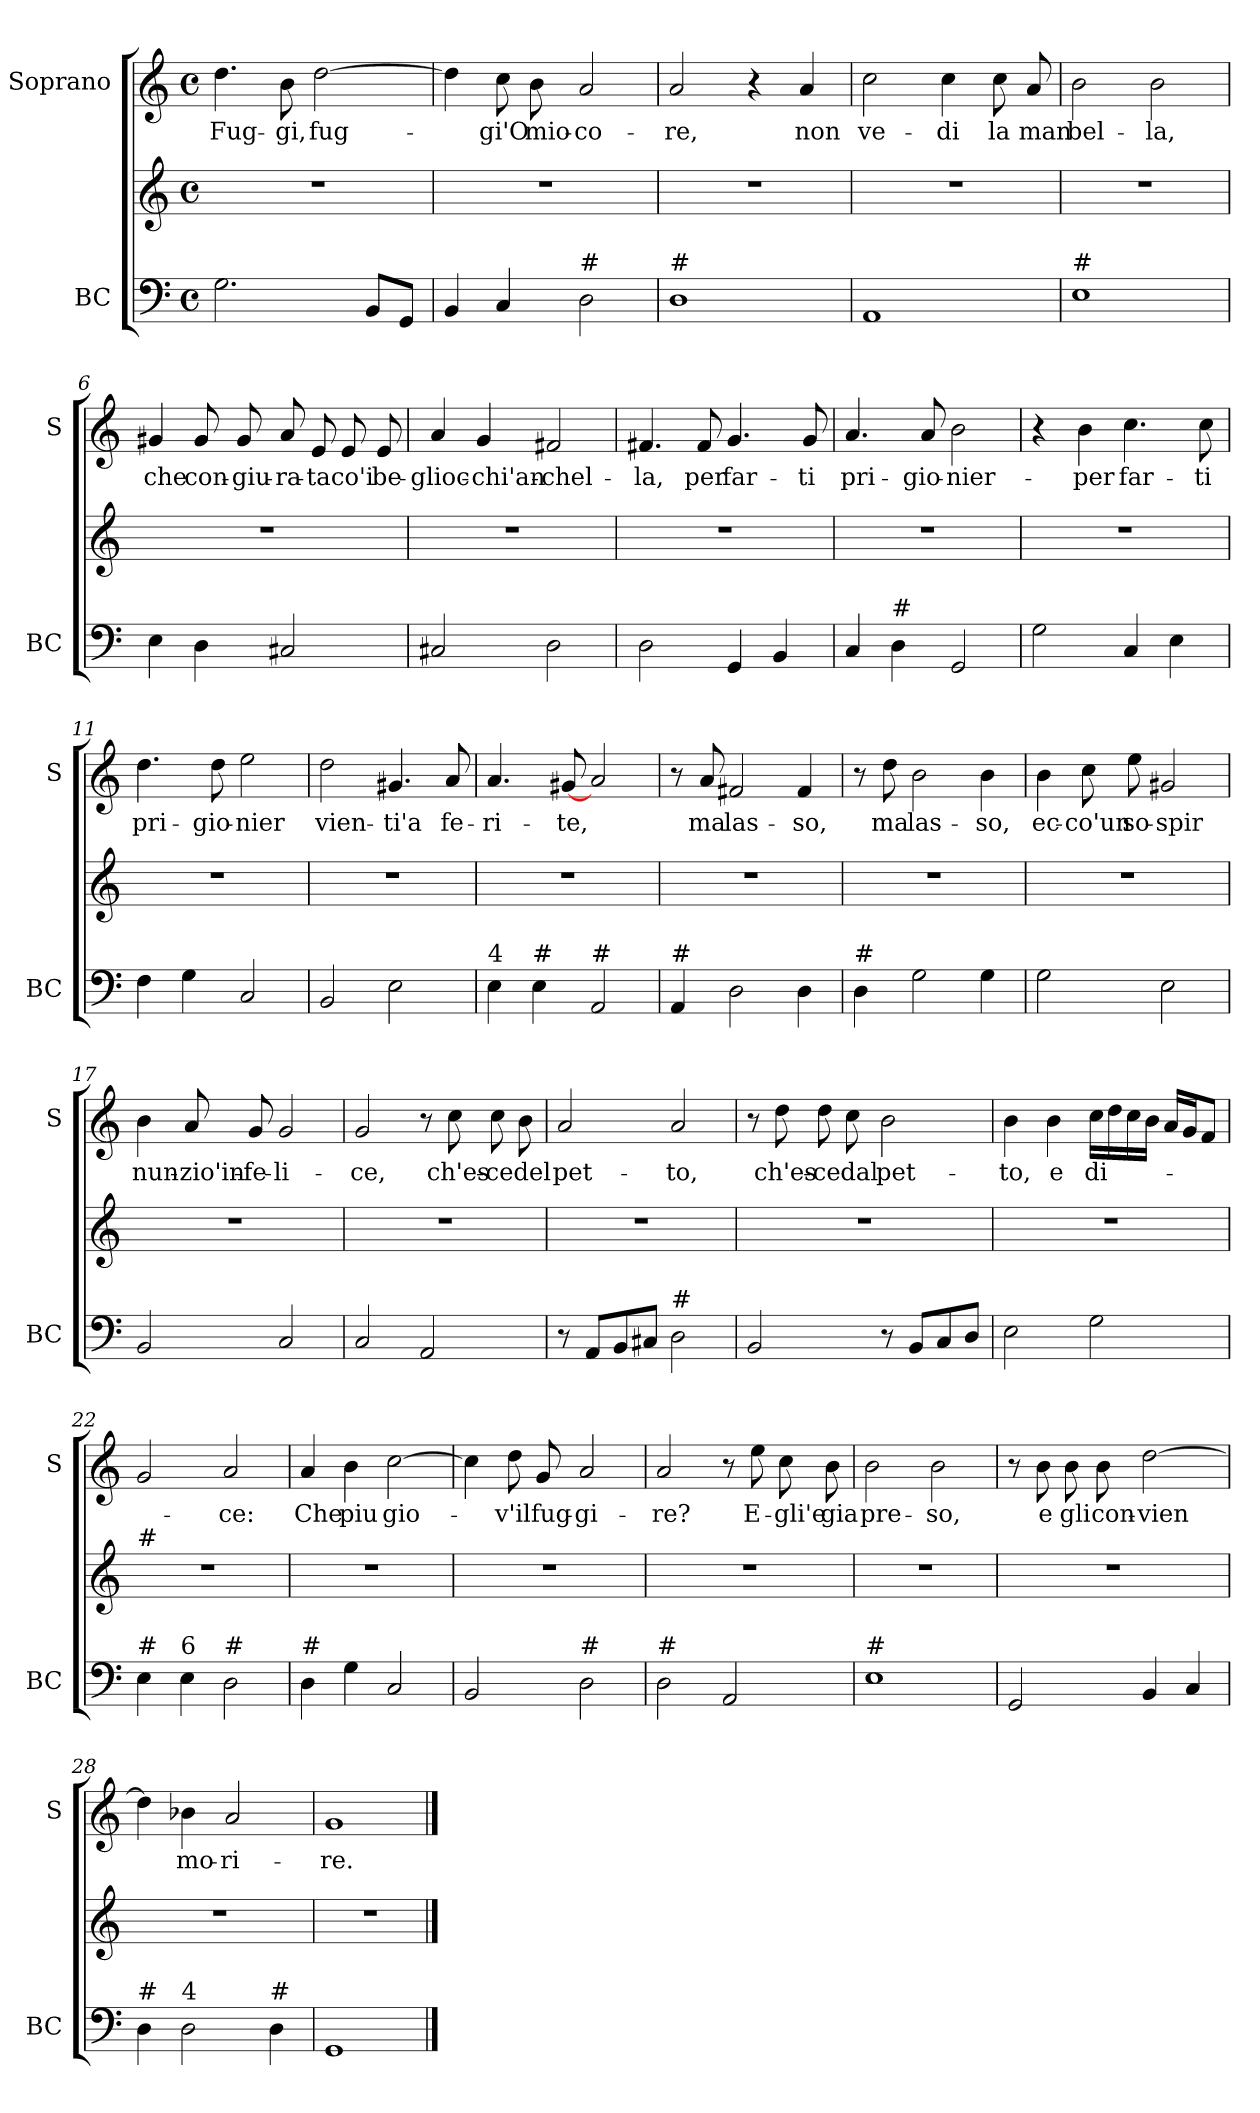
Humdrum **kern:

**kern	**kern	**kern	**text
*part2	*part2	*part1	*part1
*staff3	*staff2	*staff1	*staff1
*I"BC	*	*I"Soprano	*
*I'BC	*	*I'S	*
*clefF4	*clefG2	*clefG2	*
*k[]	*k[]	*k[]	*
*C:	*C:	*C:	*
*M4/4	*M4/4	*M4/4	*
*met(c)	*met(c)	*met(c)	*
=1	=1	=1	=1
!	!	!	!LO:LY:b
2.G\	1r	4.dd\	Fug-
!	!	!	!LO:LY:b
.	.	8b\	-gi,
!	!	!	!LO:LY:b
.	.	[2dd\	fug-
8BB/L	.	.	.
8GG/J	.	.	.
=2	=2	=2	=2
4BB/	1r	4dd\]	.
!	!	!	!LO:LY:b
4C/	.	8cc\	-gi'O
!	!	!	!LO:LY:b
.	.	8b\	mio-
!LO:TX:a:t=#	!	!	!
!	!	!	!LO:LY:b
2D\	.	2a/	-co-
=3	=3	=3	=3
!LO:TX:a:t=#	!	!	!
!	!	!	!LO:LY:b
1D	1r	2a/	-re,
.	.	4r	.
!	!	!	!LO:LY:b
.	.	4a/	non
=4	=4	=4	=4
!	!	!	!LO:LY:b
1AA	1r	2cc\	ve-
!	!	!	!LO:LY:b
.	.	4cc\	-di
!	!	!	!LO:LY:b
.	.	8cc\	la
!	!	!	!LO:LY:b
.	.	8a/	man
=5	=5	=5	=5
!LO:TX:a:t=#	!	!	!
!	!	!	!LO:LY:b
1E	1r	2b\	bel-
!	!	!	!LO:LY:b
.	.	2b\	-la,
!!LO:LB:g=z
=6	=6	=6	=6
!	!	!	!LO:LY:b
4E\	1r	4g#X/	che
!	!	!	!LO:LY:b
4D\	.	8g#/	con-
!	!	!	!LO:LY:b
.	.	8g#/	-giu-
!	!	!	!LO:LY:b
2C#X/	.	8a/	-ra-
!	!	!	!LO:LY:b
.	.	8e/	-ta
!	!	!	!LO:LY:b
.	.	8e/	co'i
!	!	!	!LO:LY:b
.	.	8e/	be-
=7	=7	=7	=7
!	!	!	!LO:LY:b
2C#X/	1r	4a/	-glioc-
!	!	!	!LO:LY:b
.	.	4g/	-chi'an-
!	!	!	!LO:LY:b
2D\	.	2f#X/	-chel-
=8	=8	=8	=8
!	!	!	!LO:LY:b
2D\	1r	4.f#X/	-la,
!	!	!	!LO:LY:b
.	.	8f#/	per
!	!	!	!LO:LY:b
4GG/	.	4.g/	far-
4BB/	.	.	.
!	!	!	!LO:LY:b
.	.	8g/	-ti
=9	=9	=9	=9
!	!	!	!LO:LY:b
4C/	1r	4.a/	pri-
!LO:TX:a:t=#	!	!	!
4D\	.	.	.
!	!	!	!LO:LY:b
.	.	8a/	-gio-
!	!	!	!LO:LY:b
2GG/	.	2b\	-nier-
=10	=10	=10	=10
2G\	1r	4r	.
!	!	!	!LO:LY:b
.	.	4b\	-per
!	!	!	!LO:LY:b
4C/	.	4.cc\	far-
4E\	.	.	.
!	!	!	!LO:LY:b
.	.	8cc\	-ti
!!LO:LB:g=z
=11	=11	=11	=11
!	!	!	!LO:LY:b
4F\	1r	4.dd\	pri-
4G\	.	.	.
!	!	!	!LO:LY:b
.	.	8dd\	-gio-
!	!	!	!LO:LY:b
2C/	.	2ee\	-nier
=12	=12	=12	=12
!	!	!	!LO:LY:b
2BB/	1r	2dd\	vien-
!	!	!	!LO:LY:b
2E\	.	4.g#X/	-ti'a
!	!	!	!LO:LY:b
.	.	8a/	fe-
=13	=13	=13	=13
!LO:TX:a:t=4	!	!	!
!	!	!	!LO:LY:b
4E\	1r	4.a/	-ri-
!LO:TX:a:t=#	!	!	!
4E\	.	.	.
!	!	!	!LO:LY:b
.	.	[8g#X/	-te,
!LO:TX:a:t=#	!	!	!
2AA/	.	2a/	.
=14	=14	=14	=14
!LO:TX:a:t=#	!	!	!
4AA/	1r	8r	.
!	!	!	!LO:LY:b
.	.	8a/	ma
!	!	!	!LO:LY:b
2D\	.	2f#X/	las-
!	!	!	!LO:LY:b
4D\	.	4f#/	-so,
=15	=15	=15	=15
!LO:TX:a:t=#	!	!	!
4D\	1r	8r	.
!	!	!	!LO:LY:b
.	.	8dd\	ma
!	!	!	!LO:LY:b
2G\	.	2b\	las-
!	!	!	!LO:LY:b
4G\	.	4b\	-so,
!!LO:PB:g=z
=16	=16	=16	=16
!	!	!	!LO:LY:b
2G\	1r	4b\	ec-
!	!	!	!LO:LY:b
.	.	8cc\	-co'un
!	!	!	!LO:LY:b
.	.	8ee\	so-
!	!	!	!LO:LY:b
2E\	.	2g#X/	-spir
=17	=17	=17	=17
!	!	!	!LO:LY:b
2BB/	1r	4b\	nun-
!	!	!	!LO:LY:b
.	.	8a/	-zio'in-
!	!	!	!LO:LY:b
.	.	8g/	-fe-
!	!	!	!LO:LY:b
2C/	.	2g/	-li-
=18	=18	=18	=18
!	!	!	!LO:LY:b
2C/	1r	2g/	-ce,
2AA/	.	8r	.
!	!	!	!LO:LY:b
.	.	8cc\	ch'es-
!	!	!	!LO:LY:b
.	.	8cc\	-ce
!	!	!	!LO:LY:b
.	.	8b\	del
=19	=19	=19	=19
!	!	!	!LO:LY:b
8r	1r	2a/	pet-
8AA/L	.	.	.
8BB/	.	.	.
8C#X/J	.	.	.
!LO:TX:a:t=#	!	!	!
!	!	!	!LO:LY:b
2D\	.	2a/	-to,
=20	=20	=20	=20
2BB/	1r	8r	.
!	!	!	!LO:LY:b
.	.	8dd\	ch'es-
!	!	!	!LO:LY:b
.	.	8dd\	-ce
!	!	!	!LO:LY:b
.	.	8cc\	dal
!	!	!	!LO:LY:b
8r	.	2b\	pet-
8BB/L	.	.	.
8C/	.	.	.
8D/J	.	.	.
!!LO:LB:g=z
=21	=21	=21	=21
!	!	!	!LO:LY:b
2E\	1r	4b\	-to,
!	!	!	!LO:LY:b
.	.	4b\	e
!	!	!	!LO:LY:b
2G\	.	16cc\LL	di-
.	.	16dd\	.
.	.	16cc\	.
.	.	16b\JJ	.
.	.	16a/LL	.
.	.	16g/J	.
.	.	8f/J	.
=22	=22	=22	=22
!	!LO:TX:a:t=#	!	!
!LO:TX:a:t=#	!	!	!
4E\	1r	2g/	.
!LO:TX:a:t=6	!	!	!
4E\	.	.	.
!LO:TX:a:t=#	!	!	!
!	!	!	!LO:LY:b
2D\	.	2a/	-ce:
=23	=23	=23	=23
!LO:TX:a:t=#	!	!	!
!	!	!	!LO:LY:b
4D\	1r	4a/	Che
!	!	!	!LO:LY:b
4G\	.	4b\	piu
!	!	!	!LO:LY:b
2C/	.	[2cc\	gio-
=24	=24	=24	=24
2BB/	1r	4cc\]	.
!	!	!	!LO:LY:b
.	.	8dd\	-v'il
!	!	!	!LO:LY:b
.	.	8g/	fug-
!LO:TX:a:t=#	!	!	!
!	!	!	!LO:LY:b
2D\	.	2a/	-gi-
!!LO:LB:g=z
=25	=25	=25	=25
!LO:TX:a:t=#	!	!	!
!	!	!	!LO:LY:b
2D\	1r	2a/	-re?
2AA/	.	8r	.
!	!	!	!LO:LY:b
.	.	8ee\	E-
!	!	!	!LO:LY:b
.	.	8cc\	-gli'e
!	!	!	!LO:LY:b
.	.	8b\	gia
=26	=26	=26	=26
!LO:TX:a:t=#	!	!	!
!	!	!	!LO:LY:b
1E	1r	2b\	pre-
!	!	!	!LO:LY:b
.	.	2b\	-so,
=27	=27	=27	=27
2GG/	1r	8r	.
!	!	!	!LO:LY:b
.	.	8b\	e
!	!	!	!LO:LY:b
.	.	8b\	gli
!	!	!	!LO:LY:b
.	.	8b\	con-
!	!	!	!LO:LY:b
4BB/	.	[2dd\	-vien
4C/	.	.	.
=28	=28	=28	=28
!LO:TX:a:t=#	!	!	!
4D\	1r	4dd\]	.
!LO:TX:a:t=4	!	!	!
!	!	!	!LO:LY:b
2D\	.	4b-X\	mo-
!	!	!	!LO:LY:b
.	.	2a/	-ri-
!LO:TX:a:t=#	!	!	!
4D\	.	.	.
=29	=29	=29	=29
!	!	!	!LO:LY:b
1GG	1r	1g	-re.
==	==	==	==
*-	*-	*-	*-
